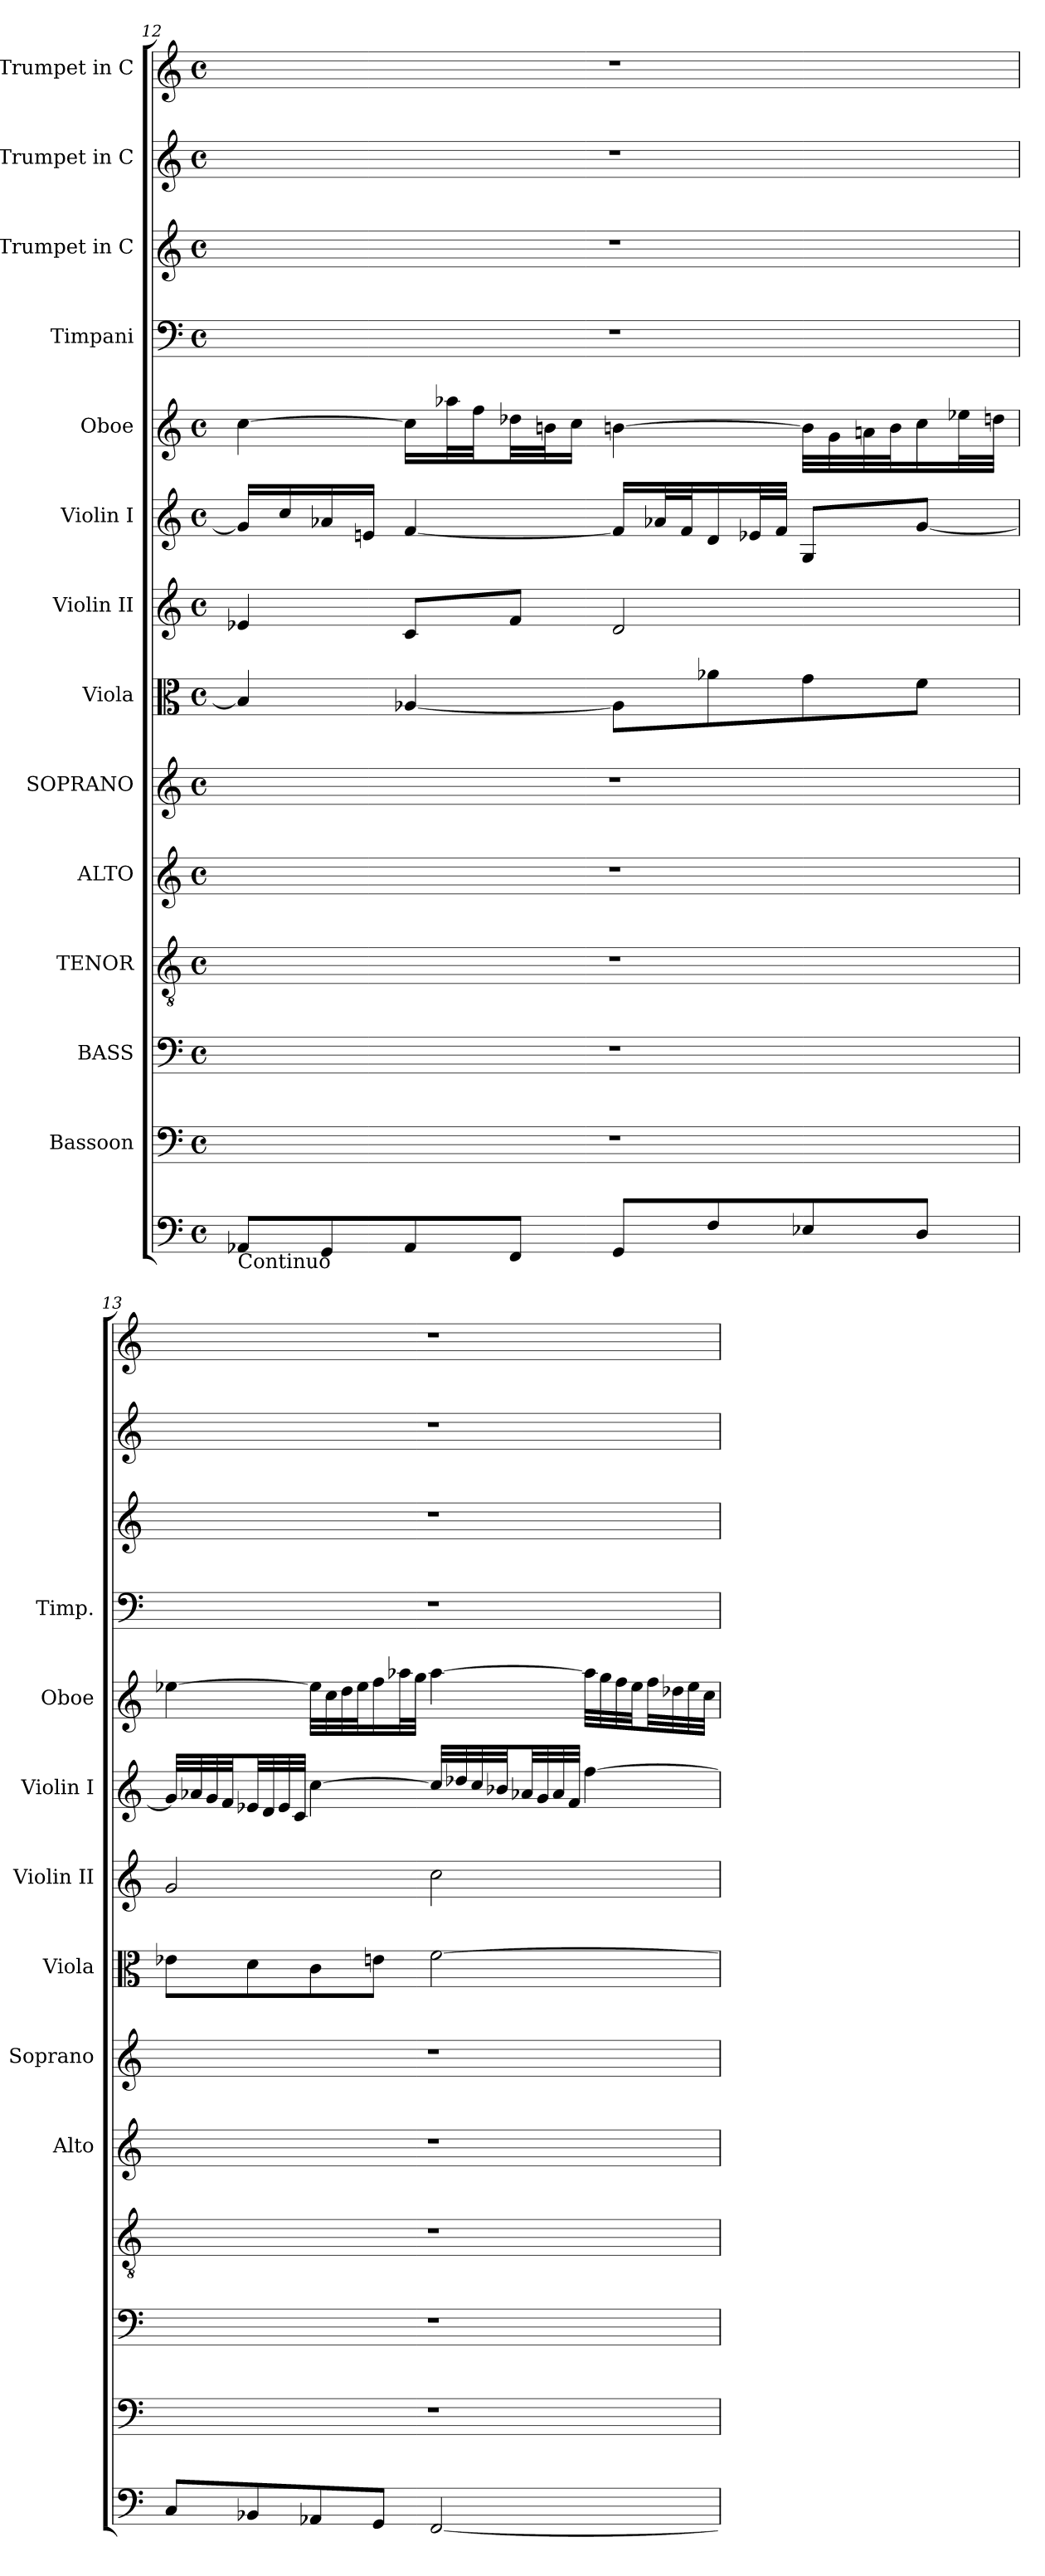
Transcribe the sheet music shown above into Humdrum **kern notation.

**kern	**kern	**kern	**kern	**kern	**kern	**kern	**kern	**kern	**kern	**kern	**kern	**kern	**kern
*part14	*part13	*part12	*part11	*part10	*part9	*part8	*part7	*part6	*part5	*part4	*part3	*part2	*part1
*staff14	*staff13	*staff12	*staff11	*staff10	*staff9	*staff8	*staff7	*staff6	*staff5	*staff4	*staff3	*staff2	*staff1
*	*I"Bassoon	*I"BASS	*I"TENOR	*I"ALTO	*I"SOPRANO	*I"Viola	*I"Violin II	*I"Violin I	*I"Oboe	*I"Timpani	*I"Trumpet in C	*I"Trumpet in C	*I"Trumpet in C
*	*	*	*	*I'Alto	*I'Soprano	*I'Viola	*I'Violin II	*I'Violin I	*I'Oboe	*I'Timp.	*	*	*
!!LO:LB:g=z
*clefF4	*clefF4	*clefF4	*clefGv2	*clefG2	*clefG2	*clefC3	*clefG2	*clefG2	*clefG2	*clefF4	*clefG2	*clefG2	*clefG2
*	*	*	*ITrd7c12	*	*	*	*	*	*	*	*	*	*
*k[]	*k[]	*k[]	*k[]	*k[]	*k[]	*k[]	*k[]	*k[]	*k[]	*k[]	*k[]	*k[]	*k[]
*C:	*C:	*C:	*C:	*C:	*C:	*C:	*C:	*C:	*C:	*C:	*C:	*C:	*C:
*M4/4	*M4/4	*M4/4	*M4/4	*M4/4	*M4/4	*M4/4	*M4/4	*M4/4	*M4/4	*M4/4	*M4/4	*M4/4	*M4/4
*met(c)	*met(c)	*met(c)	*met(c)	*met(c)	*met(c)	*met(c)	*met(c)	*met(c)	*met(c)	*met(c)	*met(c)	*met(c)	*met(c)
=12	=12	=12	=12	=12	=12	=12	=12	=12	=12	=12	=12	=12	=12
!LO:TX:b:t=Continuo	!	!	!	!	!	!	!	!	!	!	!	!	!
8AA-Xi/L	1r	1r	1r	1r	1r	4B-i/]	4e-i/	16gi/LL]	[4cci\	1r	1r	1r	1r
.	.	.	.	.	.	.	.	16cci/	.	.	.	.	.
8GGi/	.	.	.	.	.	.	.	16a-Xi/	.	.	.	.	.
.	.	.	.	.	.	.	.	16eni/JJ	.	.	.	.	.
8AA-i/	.	.	.	.	.	[4A-Xi/	8ci/L	[4fi/	16cci\LL]	.	.	.	.
.	.	.	.	.	.	.	.	.	32aa-Xi\L	.	.	.	.
.	.	.	.	.	.	.	.	.	32ffi\JJ	.	.	.	.
8FFi/J	.	.	.	.	.	.	8fi/J	.	32dd-Xi\LL	.	.	.	.
.	.	.	.	.	.	.	.	.	32bni\J	.	.	.	.
.	.	.	.	.	.	.	.	.	16cci\JJ	.	.	.	.
8GGi/L	.	.	.	.	.	8A-i\L]	2di/	16fi/LL]	[4bni\	.	.	.	.
.	.	.	.	.	.	.	.	32a-Xi/L	.	.	.	.	.
.	.	.	.	.	.	.	.	32fi/J	.	.	.	.	.
8Fi/	.	.	.	.	.	8a-Xi\	.	16di/	.	.	.	.	.
.	.	.	.	.	.	.	.	32e-Xi/L	.	.	.	.	.
.	.	.	.	.	.	.	.	32fi/JJJ	.	.	.	.	.
8E-i/	.	.	.	.	.	8gi\	.	8Gi/L	32bi\LLL]	.	.	.	.
.	.	.	.	.	.	.	.	.	32gi\	.	.	.	.
.	.	.	.	.	.	.	.	.	32ani\	.	.	.	.
.	.	.	.	.	.	.	.	.	32bi\J	.	.	.	.
8Di/J	.	.	.	.	.	8fi\J	.	[8gi/J	16cci\	.	.	.	.
.	.	.	.	.	.	.	.	.	32ee-i\L	.	.	.	.
.	.	.	.	.	.	.	.	.	32ddni\JJJ	.	.	.	.
=13	=13	=13	=13	=13	=13	=13	=13	=13	=13	=13	=13	=13	=13
8Ci/L	1r	1r	1r	1r	1r	8e-i\L	2gi/	32gi/LLL]	[4ee-i\	1r	1r	1r	1r
.	.	.	.	.	.	.	.	32a-Xi/	.	.	.	.	.
.	.	.	.	.	.	.	.	32gi/	.	.	.	.	.
.	.	.	.	.	.	.	.	32fi/JJ	.	.	.	.	.
8BB-i/	.	.	.	.	.	8di\	.	32e-i/LL	.	.	.	.	.
.	.	.	.	.	.	.	.	32di/	.	.	.	.	.
.	.	.	.	.	.	.	.	32e-i/	.	.	.	.	.
.	.	.	.	.	.	.	.	32ci/JJJ	.	.	.	.	.
8AA-Xi/	.	.	.	.	.	8ci\	.	[4cci\	32ee-i\LLL]	.	.	.	.
.	.	.	.	.	.	.	.	.	32cci\	.	.	.	.
.	.	.	.	.	.	.	.	.	32ddi\	.	.	.	.
.	.	.	.	.	.	.	.	.	32ee-i\J	.	.	.	.
8GGi/J	.	.	.	.	.	8eni\J	.	.	16ffi\	.	.	.	.
.	.	.	.	.	.	.	.	.	32aa-Xi\L	.	.	.	.
.	.	.	.	.	.	.	.	.	32ggi\JJJ	.	.	.	.
[2FFi/	.	.	.	.	.	[2fi\	2cci\	32cci/LLL]	[4aa-i\	.	.	.	.
.	.	.	.	.	.	.	.	32dd-Xi/	.	.	.	.	.
.	.	.	.	.	.	.	.	32cci/	.	.	.	.	.
.	.	.	.	.	.	.	.	32b-i/JJ	.	.	.	.	.
.	.	.	.	.	.	.	.	32a-Xi/LL	.	.	.	.	.
.	.	.	.	.	.	.	.	32gi/	.	.	.	.	.
.	.	.	.	.	.	.	.	32a-i/	.	.	.	.	.
.	.	.	.	.	.	.	.	32fi/JJJ	.	.	.	.	.
.	.	.	.	.	.	.	.	[4ffi\	32aa-i\LLL]	.	.	.	.
.	.	.	.	.	.	.	.	.	32ggi\	.	.	.	.
.	.	.	.	.	.	.	.	.	32ffi\	.	.	.	.
.	.	.	.	.	.	.	.	.	32ee-i\JJ	.	.	.	.
.	.	.	.	.	.	.	.	.	32ffi\LL	.	.	.	.
.	.	.	.	.	.	.	.	.	32dd-Xi\	.	.	.	.
.	.	.	.	.	.	.	.	.	32ee-i\	.	.	.	.
.	.	.	.	.	.	.	.	.	32cci\JJJ	.	.	.	.
=	=	=	=	=	=	=	=	=	=	=	=	=	=
*-	*-	*-	*-	*-	*-	*-	*-	*-	*-	*-	*-	*-	*-
